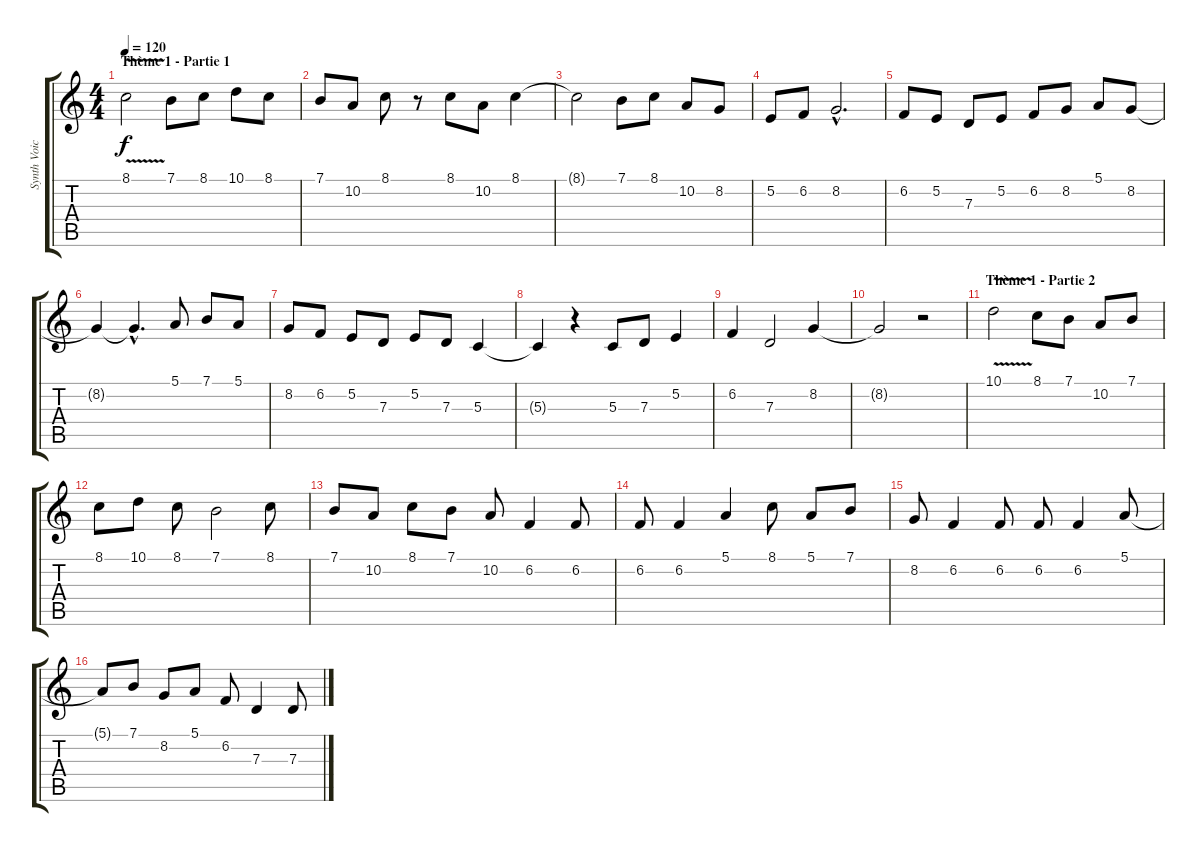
\track ("Synth Voice" "Synth Voic") {instrument synthvoice}
\staff {score tabs}
\tuning (E4 B3 G3 D3 A2 E2) {hide}
\ts (4 4)
\section ("" "Thème 1 - Partie 1")
\tempo 120
\clef g2
\ks c
8.1{v}.2{dy f instrument synthvoice} 7.1.8 8.1.8 10.1.8 8.1.8 |
7.1.8 10.2.8 8.1.8 r.8 8.1.8 10.2.8 8.1.4 |
8.1{t}.2 7.1.8 8.1.8 10.2.8 8.2.8 |
5.2.8 6.2.8 8.2{hac}.2{d} |
6.2.8 5.2.8 7.3.8 5.2.8 6.2.8 8.2.8 5.1.8 8.2.8 |
8.2{t}.4 8.2{hac t}.4{d} 5.1.8 7.1.8 5.1.8 |
8.2.8 6.2.8 5.2.8 7.3.8 5.2.8 7.3.8 5.3.4 |
5.3{t}.4 r.4 5.3.8 7.3.8 5.2.4 |
6.2.4 7.3.2 8.2.4 |
8.2{t}.2 r.2 |
\section ("" "Thème 1 - Partie 2")
10.1{v}.2 8.1.8 7.1.8 10.2.8 7.1.8 |
8.1.8 10.1.8 8.1.8 7.1.2 8.1.8 |
7.1.8 10.2.8 8.1.8 7.1.8 10.2.8 6.2.4 6.2.8 |
6.2.8 6.2.4 5.1.4 8.1.8 5.1.8 7.1.8 |
8.2.8 6.2.4 6.2.8 6.2.8 6.2.4 5.1.8 |
5.1{t}.8 7.1.8 8.2.8 5.1.8 6.2.8 7.3.4 7.3.8
